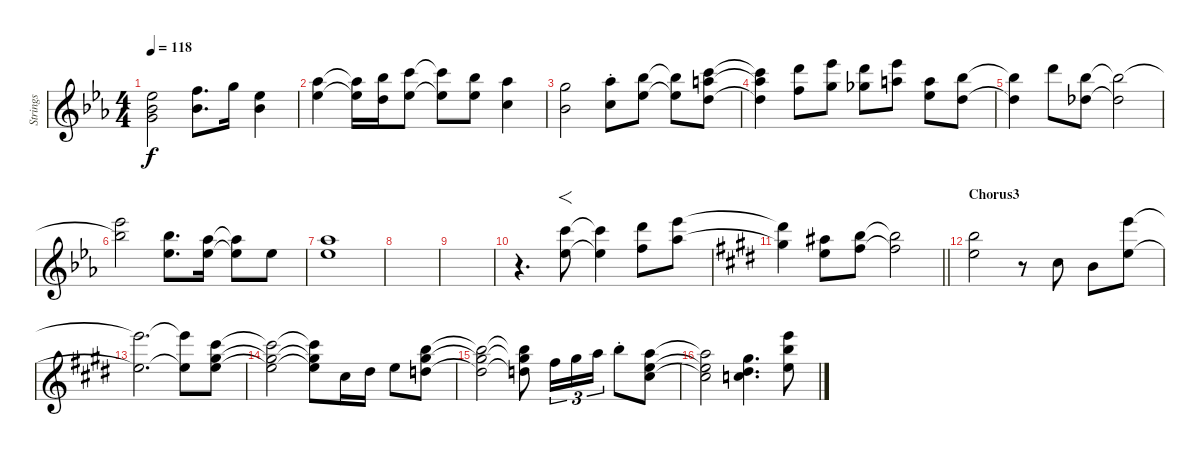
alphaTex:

\track ("Strings" "Strings") {instrument stringensemble1}
\staff {score}
\tuning (E4 B3 G3 D3 A2 E2) {hide}
\ts (4 4)
\tempo 118
\clef g2
\ks eb
(6.1{t} 16.2{t} 12.3{t}).2{dy f} (6.1 18.2).8{d} 15.1.16 (11.1 11.2).4 |
(11.1 21.2).4 (11.1{t} 21.2{t}).16 (18.1 15.2).16 (11.1 25.2).8 (11.1{t} 25.2{t}).8 (11.1 23.2).8 (16.1 13.2).4 |
(15.1 11.2).2 (8.1 21.2{st}).8 (11.1 23.2).8 (11.1{t} 23.2{t}).8 (20.1 22.2 19.3).8 |
(20.1{t} 22.2{t} 19.3{t}).4 (13.1 27.2).8 (15.1 28.2).8 (14.1 27.2).8 (17.1 28.2).8 (17.1 16.2).8 (18.1 15.2).8 |
(18.1{t} 15.2{t}).4 22.1.8 (18.1 14.2).8 (18.1{t} 14.2{t}).2 |
(18.1{t} 28.2).2 (11.1 23.2).8{d} (11.1 21.2).16 (11.1{t} 21.2{t}).8 11.1.8 |
(11.1 21.2).1 |
|
|
r.4{d} (11.1 25.2).8{f} (11.1{t} 25.2{t}).4 (13.1 27.2).8 (16.1 28.2).8 |
\barLineRight lightlight
\ks e
(16.1{t} 28.2{t}).4 (12.1 23.2).8 (14.1 28.3).8 (14.1{t} 28.3{t}).2 |
\section ("" "Chorus3")
(12.1 24.2).2 r.8 9.1.8 7.1.8 (12.1 29.2).8 |
(12.1{t} 29.2{t}).2{d} (12.1{t} 29.2{t}).8 (12.1 21.2 30.3).8 |
(12.1{t} 21.2{t} 30.3{t}).2 (12.1{t} 21.2{t} 30.3{t}).8 9.1.16 11.1.16 12.1.8 (10.1 21.2 28.3).8 |
(10.1{t} 21.2{t} 28.3{t}).2 (10.1{t} 21.2{t} 28.3{t}).8 14.1.16{tu (3 2)} 16.1.16{tu (3 2)} 17.1.16{tu (3 2)} 19.1{st}.8 (9.1 17.2 26.3).8 |
(9.1{t} 17.2{t} 26.3{t}).2 (8.1 16.2 25.3).4{d} (12.1 29.2 28.3).8
